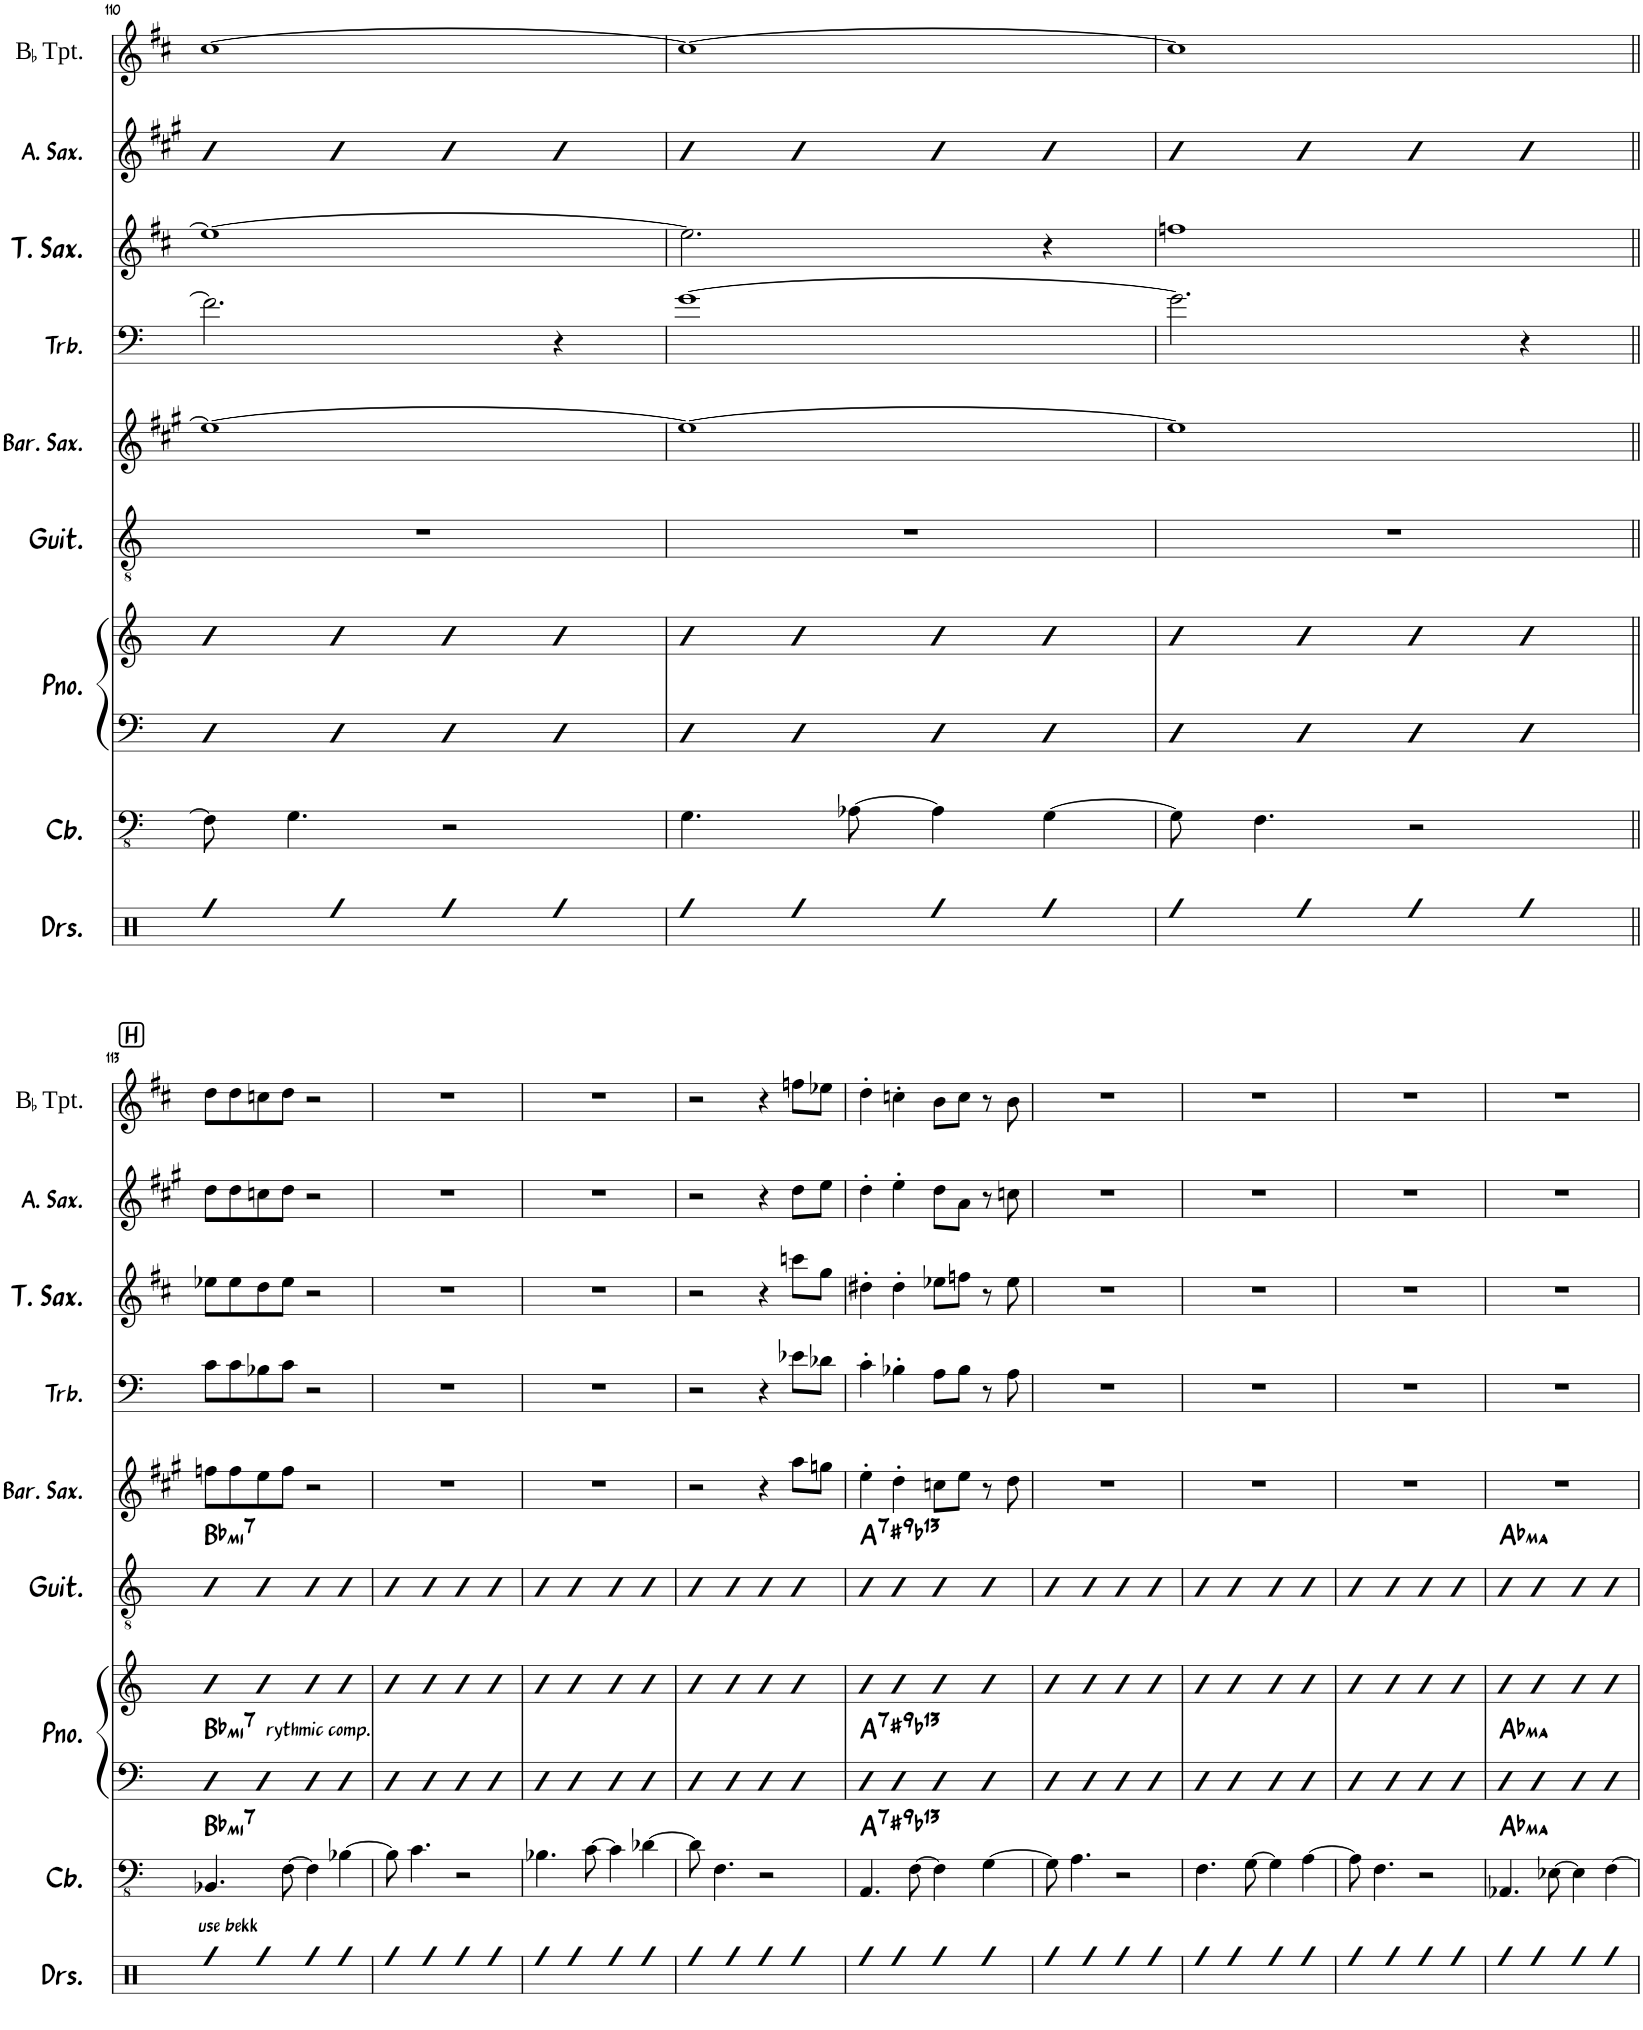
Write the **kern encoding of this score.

**kern	**kern	**harte	**kern	**kern	**harte	**kern	**harte	**kern	**kern	**kern	**kern	**kern
*part9	*part8	*part8	*part7	*part7	*part7	*part6	*part6	*part5	*part4	*part3	*part2	*part1
*staff10	*staff9	*	*staff8	*staff7	*	*staff6	*	*staff5	*staff4	*staff3	*staff2	*staff1
*I"Drumset	*I"Double Bass	*	*I"Piano	*	*	*I"Guitar	*	*I"Baritone Saxophone	*I"Trombone	*I"Tenor Saxophone	*I"Alto Saxophone	*I"BaccidentalFlat Trumpet
*I'Drs.	*	*	*I'Pno.	*	*	*I'Guit.	*	*I'Bar. Sax.	*I'Trb.	*I'T. Sax.	*I'A. Sax.	*I'BaccidentalFlat Tpt.
!!LO:PB:g=z
*clefX	*clefFv4	*	*clefF4	*clefG2	*	*clefGv2	*	*clefG2	*clefF4	*clefG2	*clefG2	*clefG2
*	*	*	*	*	*	*	*	*Trd12c21	*	*Trd8c14	*Trd5c9	*Trd1c2
*k[]	*k[]	*	*k[]	*k[]	*	*k[]	*	*k[f#c#g#]	*k[]	*k[f#c#]	*k[f#c#g#]	*k[f#c#]
*M4/4	*M4/4	*	*M4/4	*M4/4	*	*M4/4	*	*M4/4	*M4/4	*M4/4	*M4/4	*M4/4
=110	=110	=110	=110	=110	=110	=110	=110	=110	=110	=110	=110	=110
4Rff	8FF\]	.	4D	4b	.	1r	.	1ee_	2.f\]	1ee-_	4b	[1cc#
.	4.GG\	.	.	.	.	.	.	.	.	.	.	.
4Rff	.	.	4D	4b	.	.	.	.	.	.	4b	.
4Rff	2r	.	4D	4b	.	.	.	.	.	.	4b	.
4Rff	.	.	4D	4b	.	.	.	.	4r	.	4b	.
=111	=111	=111	=111	=111	=111	=111	=111	=111	=111	=111	=111	=111
4Rff	4.GG\	.	4D	4b	.	1r	.	1ee_	[1g	2.ee-\]	4b	1cc#_
4Rff	.	.	4D	4b	.	.	.	.	.	.	4b	.
.	[8AA-X\	.	.	.	.	.	.	.	.	.	.	.
4Rff	4AA-\]	.	4D	4b	.	.	.	.	.	.	4b	.
4Rff	[4GG\	.	4D	4b	.	.	.	.	.	4r	4b	.
=112	=112	=112	=112	=112	=112	=112	=112	=112	=112	=112	=112	=112
4Rff	8GG\]	.	4D	4b	.	1r	.	1ee]	2.g\]	1ffn	4b	1cc#]
.	4.FF\	.	.	.	.	.	.	.	.	.	.	.
4Rff	.	.	4D	4b	.	.	.	.	.	.	4b	.
4Rff	2r	.	4D	4b	.	.	.	.	.	.	4b	.
4Rff	.	.	4D	4b	.	.	.	.	4r	.	4b	.
!!LO:LB:g=z
!!LO:REH:place=s1:a:rj:fs=12.4059:t=H
=113||	=113||	=113||	=113||	=113||	=113||	=113||	=113||	=113||	=113||	=113||	=113||	=113||
!LO:TX:a:t=use bekk	!	!LO:H:kt=mi7	!	!	!LO:H:kt=mi7	!	!LO:H:kt=mi7	!	!	!	!	!
4Rff	4.BBB-X/	Bb:min7	4Dn	4b	Bb:min7	4Bn	Bb:min7	8ffn\L	8c\L	8ee-X\L	8dd\L	8dd\L
.	.	.	.	.	.	.	.	8ff\	8c\	8ee-\	8dd\	8dd\
!	!	!	!	!LO:TX:b:t=rythmic comp.	!	!	!	!	!	!	!	!
4Rff	.	.	4D	4b	.	4B	.	8ee\	8B-X\	8dd\	8ccn\	8ccn\
.	[8FF\	.	.	.	.	.	.	8ff\J	8c\J	8ee-\J	8dd\J	8dd\J
4Rff	4FF\]	.	4D	4b	.	4B	.	2r	2r	2r	2r	2r
4Rff	[4BB-X\	.	4D	4b	.	4B	.	.	.	.	.	.
=114	=114	=114	=114	=114	=114	=114	=114	=114	=114	=114	=114	=114
4Rff	8BB-\]	.	4D	4b	.	4B	.	1r	1r	1r	1r	1r
.	4.C\	.	.	.	.	.	.	.	.	.	.	.
4Rff	.	.	4D	4b	.	4B	.	.	.	.	.	.
4Rff	2r	.	4D	4b	.	4B	.	.	.	.	.	.
4Rff	.	.	4D	4b	.	4B	.	.	.	.	.	.
=115	=115	=115	=115	=115	=115	=115	=115	=115	=115	=115	=115	=115
4Rff	4.BB-X\	.	4D	4b	.	4B	.	1r	1r	1r	1r	1r
4Rff	.	.	4D	4b	.	4B	.	.	.	.	.	.
.	[8C\	.	.	.	.	.	.	.	.	.	.	.
4Rff	4C\]	.	4D	4b	.	4B	.	.	.	.	.	.
4Rff	[4D-X\	.	4D	4b	.	4B	.	.	.	.	.	.
=116	=116	=116	=116	=116	=116	=116	=116	=116	=116	=116	=116	=116
4Rff	8D-\]	.	4D	4b	.	4B	.	2r	2r	2r	2r	2r
.	4.FF\	.	.	.	.	.	.	.	.	.	.	.
4Rff	.	.	4D	4b	.	4B	.	.	.	.	.	.
4Rff	2r	.	4D	4b	.	4B	.	4r	4r	4r	4r	4r
4Rff	.	.	4D	4b	.	4B	.	8aa\L	8e-X\L	8cccn\L	8dd\L	8ffn\L
.	.	.	.	.	.	.	.	8ggn\J	8d-X\J	8gg\J	8ee\J	8ee-X\J
=117	=117	=117	=117	=117	=117	=117	=117	=117	=117	=117	=117	=117
!	!	!LO:H:kt=7	!	!	!LO:H:kt=7	!	!LO:H:kt=7	!	!	!	!	!
4Rff	4.AAA/	A:7(#9,b13)	4D	4b	A:7(#9,b13)	4Bn	A:7(#9,b13)	4ee'\	4c'\	4dd#X'\	4dd'\	4dd'\
4Rff	.	.	4D	4b	.	4B	.	4dd'\	4B-X'\	4dd#'\	4ee'\	4ccn'\
.	[8FF\	.	.	.	.	.	.	.	.	.	.	.
4Rff	4FF\]	.	4D	4b	.	4B	.	8ccn\L	8A\L	8ee-X\L	8dd\L	8b\L
.	.	.	.	.	.	.	.	8ee\J	8B-\J	8ffn\J	8a\J	8cc\J
4Rff	[4GG\	.	4D	4b	.	4B	.	8r	8r	8r	8r	8r
.	.	.	.	.	.	.	.	8dd\	8A\	8ee-\	8ccn\	8b\
=118	=118	=118	=118	=118	=118	=118	=118	=118	=118	=118	=118	=118
4Rff	8GG\]	.	4D	4b	.	4B	.	1r	1r	1r	1r	1r
.	4.AA\	.	.	.	.	.	.	.	.	.	.	.
4Rff	.	.	4D	4b	.	4B	.	.	.	.	.	.
4Rff	2r	.	4D	4b	.	4B	.	.	.	.	.	.
4Rff	.	.	4D	4b	.	4B	.	.	.	.	.	.
=119	=119	=119	=119	=119	=119	=119	=119	=119	=119	=119	=119	=119
4Rff	4.FF\	.	4D	4b	.	4B	.	1r	1r	1r	1r	1r
4Rff	.	.	4D	4b	.	4B	.	.	.	.	.	.
.	[8GG\	.	.	.	.	.	.	.	.	.	.	.
4Rff	4GG\]	.	4D	4b	.	4B	.	.	.	.	.	.
4Rff	[4AA\	.	4D	4b	.	4B	.	.	.	.	.	.
=120	=120	=120	=120	=120	=120	=120	=120	=120	=120	=120	=120	=120
4Rff	8AA\]	.	4D	4b	.	4B	.	1r	1r	1r	1r	1r
.	4.FF\	.	.	.	.	.	.	.	.	.	.	.
4Rff	.	.	4D	4b	.	4B	.	.	.	.	.	.
4Rff	2r	.	4D	4b	.	4B	.	.	.	.	.	.
4Rff	.	.	4D	4b	.	4B	.	.	.	.	.	.
=121	=121	=121	=121	=121	=121	=121	=121	=121	=121	=121	=121	=121
!	!	!LO:H:kt=ma	!	!	!LO:H:kt=ma	!	!LO:H:kt=ma	!	!	!	!	!
4Rff	4.AAA-X/	Ab:maj	4D	4b	Ab:maj	4B	Ab:maj	1r	1r	1r	1r	1r
4Rff	.	.	4D	4b	.	4B	.	.	.	.	.	.
.	[8EE-X\	.	.	.	.	.	.	.	.	.	.	.
4Rff	4EE-\]	.	4D	4b	.	4B	.	.	.	.	.	.
4Rff	[4FF\	.	4D	4b	.	4B	.	.	.	.	.	.
=	=	=	=	=	=	=	=	=	=	=	=	=
*-	*-	*-	*-	*-	*-	*-	*-	*-	*-	*-	*-	*-
